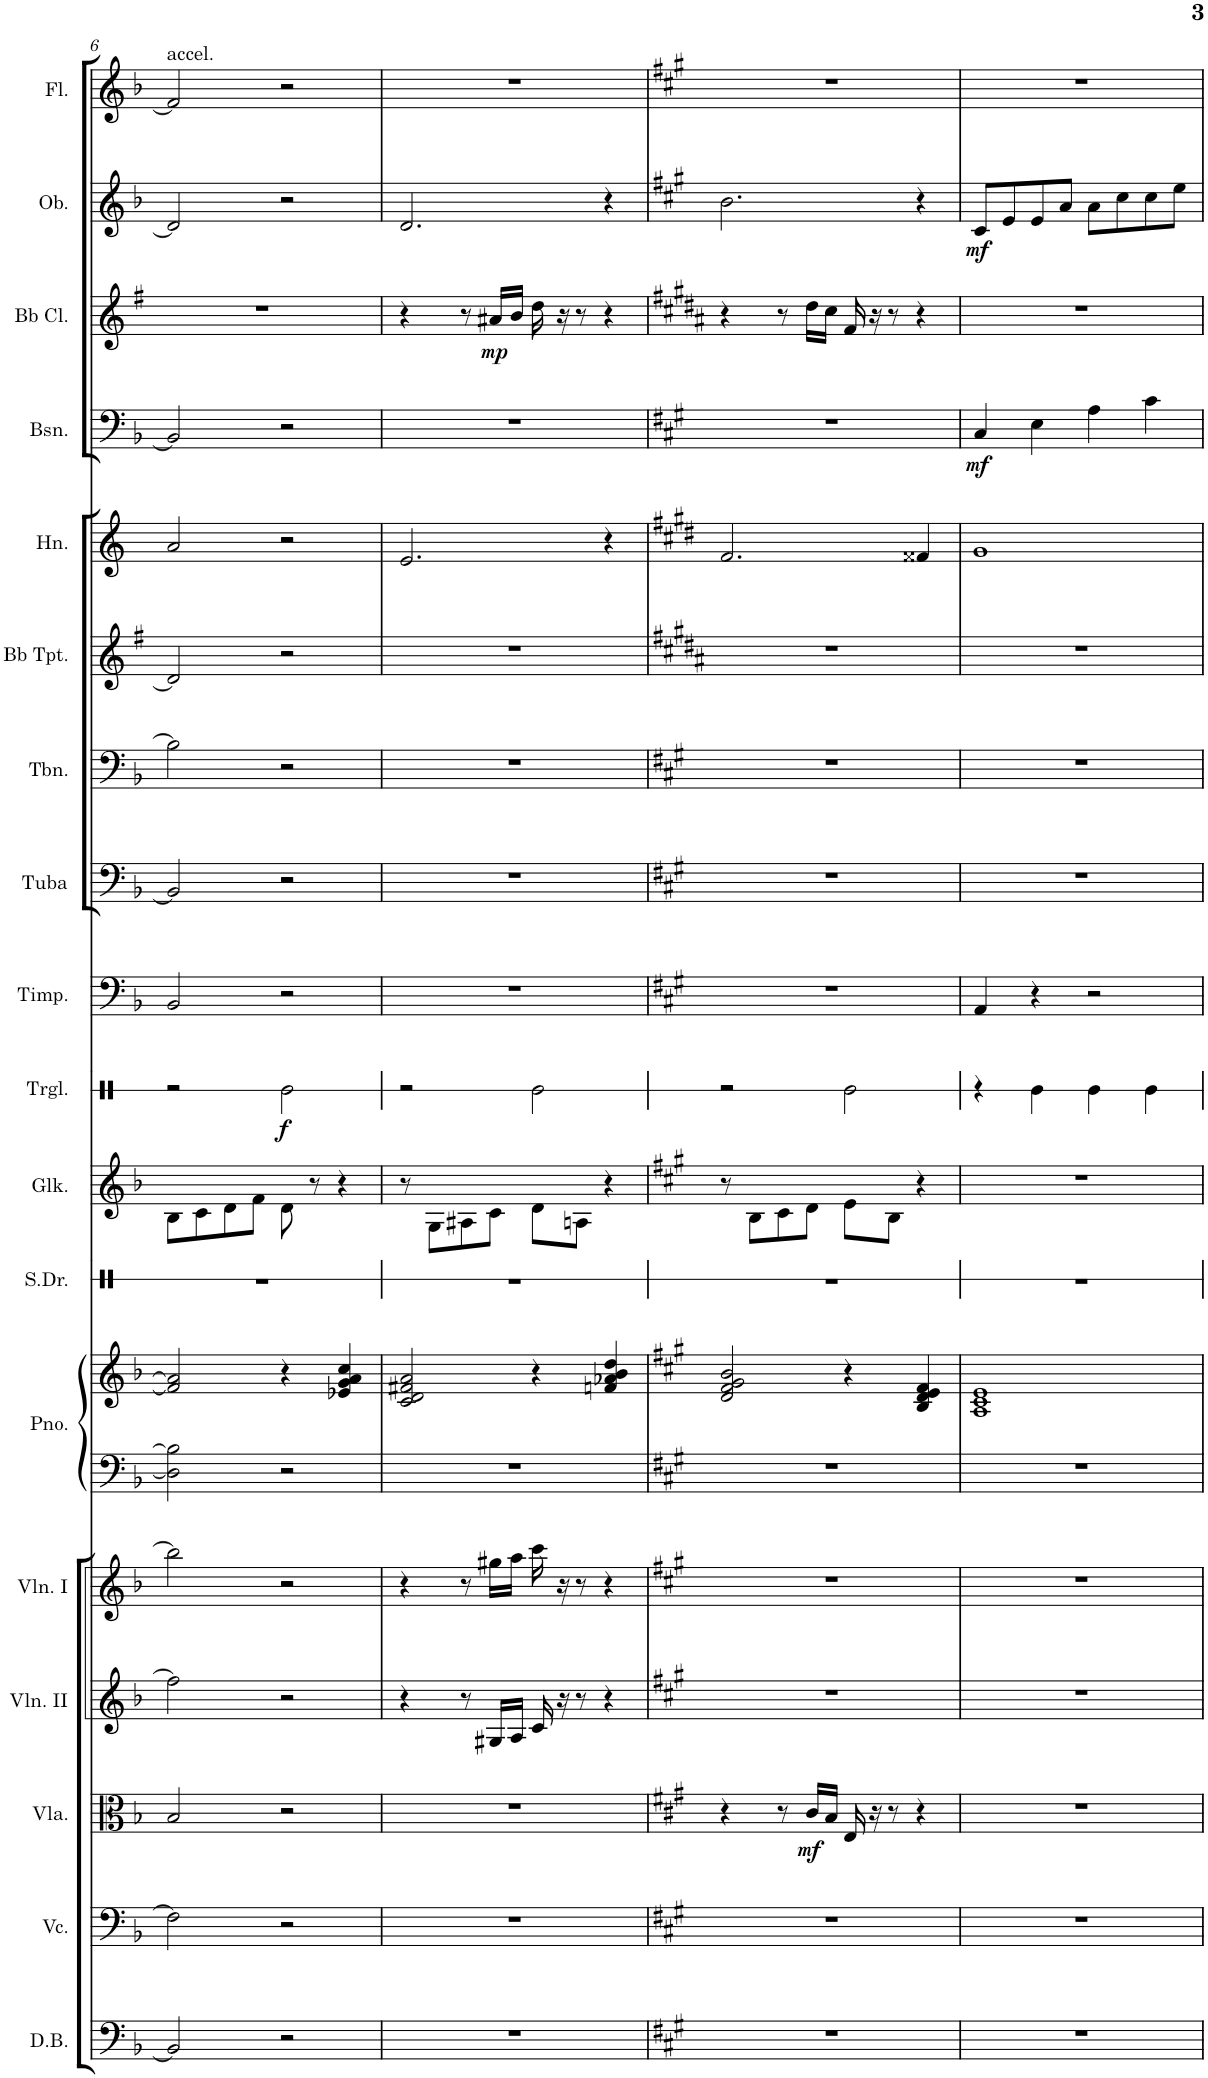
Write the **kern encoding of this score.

**kern	**kern	**kern	**dynam	**kern	**kern	**kern	**kern	**kern	**kern	**kern	**dynam	**kern	**kern	**kern	**kern	**kern	**kern	**dynam	**kern	**dynam	**kern	**dynam	**kern
*part18	*part17	*part16	*part16	*part15	*part14	*part13	*part13	*part12	*part11	*part10	*part10	*part9	*part8	*part7	*part6	*part5	*part4	*part4	*part3	*part3	*part2	*part2	*part1
*staff19	*staff18	*staff17	*staff17	*staff16	*staff15	*staff14	*staff13	*staff12	*staff11	*staff10	*staff10	*staff9	*staff8	*staff7	*staff6	*staff5	*staff4	*staff4	*staff3	*staff3	*staff2	*staff2	*staff1
*I"Double Bass	*I"Cello	*I"Viola	*	*I"Violin II	*I"Violin I	*I"Piano	*	*I"Snare Drum	*I"Glockenspiel	*I"Triangle	*	*I"Timpani	*I"Tuba	*I"Trombone	*I"Trumpet in Bb	*I"Horn in F	*I"Bassoon	*	*I"Clarinet in Bb	*	*I"Oboe	*	*I"Flute
*I'D.B.	*	*I'Vla.	*	*I'Vln. II	*I'Vln. I	*I'Pno.	*	*I'S.Dr.	*I'Glk.	*I'Trgl.	*	*I'Timp.	*I'Tuba	*I'Tbn.	*	*I'Hn.	*I'Bsn.	*	*	*	*I'Ob.	*	*I'Fl.
!!LO:PB:g=z
*clefF4	*clefF4	*clefC3	*	*clefG2	*clefG2	*clefF4	*clefG2	*clefX	*clefG2	*clefX	*	*clefF4	*clefF4	*clefF4	*clefG2	*clefG2	*clefF4	*	*clefG2	*	*clefG2	*	*clefG2
*Trd7c12	*	*	*	*	*	*	*	*	*Trd-14c-24	*	*	*	*	*	*Trd1c2	*Trd4c7	*	*	*Trd1c2	*	*	*	*
*k[b-]	*k[b-]	*k[b-]	*	*k[b-]	*k[b-]	*k[b-]	*k[b-]	*k[b-]	*k[b-]	*k[b-]	*	*k[b-]	*k[b-]	*k[b-]	*k[f#]	*k[]	*k[b-]	*	*k[f#]	*	*k[b-]	*	*k[b-]
*F:	*F:	*F:	*	*F:	*F:	*F:	*F:	*F:	*F:	*F:	*	*F:	*F:	*F:	*G:	*	*F:	*	*G:	*	*F:	*	*F:
*M4/4	*M4/4	*M4/4	*	*M4/4	*M4/4	*M4/4	*M4/4	*M4/4	*M4/4	*M4/4	*	*M4/4	*M4/4	*M4/4	*M4/4	*M4/4	*M4/4	*	*M4/4	*	*M4/4	*	*M4/4
=6	=6	=6	=6	=6	=6	=6	=6	=6	=6	=6	=6	=6	=6	=6	=6	=6	=6	=6	=6	=6	=6	=6	=6
!	!	!	!	!	!	!	!	!	!	!	!	!	!	!	!	!	!	!	!	!	!	!	!LO:TX:a:t=accel.
2BB-/]	2F\]	2B-/	.	2ff\]	2bb-\]	2D\] 2B-\]	2f/] 2a/]	1r	8B-\L	2r	.	2BB-/	2BB-/]	2B-\]	2d/]	2a/	2BB-/]	.	1r	.	2d/]	.	2f/]
.	.	.	.	.	.	.	.	.	8c\	.	.	.	.	.	.	.	.	.	.	.	.	.	.
.	.	.	.	.	.	.	.	.	8d\	.	.	.	.	.	.	.	.	.	.	.	.	.	.
.	.	.	.	.	.	.	.	.	8f\J	.	.	.	.	.	.	.	.	.	.	.	.	.	.
!	!	!	!	!	!	!	!	!	!	!	!LO:DY:b	!	!	!	!	!	!	!	!	!	!	!	!
2r	2r	2r	.	2r	2r	2r	4r	.	8d\	2Re\	f	2r	2r	2r	2r	2r	2r	.	.	.	2r	.	2r
.	.	.	.	.	.	.	.	.	8r	.	.	.	.	.	.	.	.	.	.	.	.	.	.
.	.	.	.	.	.	.	4e-X/ 4g/ 4a/ 4cc/	.	4r	.	.	.	.	.	.	.	.	.	.	.	.	.	.
=7	=7	=7	=7	=7	=7	=7	=7	=7	=7	=7	=7	=7	=7	=7	=7	=7	=7	=7	=7	=7	=7	=7	=7
1r	1r	1r	.	4r	4r	1r	2c/ 2d/ 2f#X/ 2a/	1r	8r	2r	.	1r	1r	1r	1r	2.e/	1r	.	4r	.	2.d/	.	1r
.	.	.	.	.	.	.	.	.	8G\L	.	.	.	.	.	.	.	.	.	.	.	.	.	.
.	.	.	.	8r	8r	.	.	.	8A#X\	.	.	.	.	.	.	.	.	.	8r	.	.	.	.
!	!	!	!	!	!	!	!	!	!	!	!	!	!	!	!	!	!	!	!	!LO:DY:b	!	!	!
.	.	.	.	16G#X/LL	16gg#X\LL	.	.	.	8c\J	.	.	.	.	.	.	.	.	.	16a#X/LL	mp	.	.	.
.	.	.	.	16A/JJ	16aa\JJ	.	.	.	.	.	.	.	.	.	.	.	.	.	16b/JJ	.	.	.	.
.	.	.	.	16c/	16ccc\	.	4r	.	8d\L	2Re\	.	.	.	.	.	.	.	.	16dd\	.	.	.	.
.	.	.	.	16r	16r	.	.	.	.	.	.	.	.	.	.	.	.	.	16r	.	.	.	.
.	.	.	.	8r	8r	.	.	.	8An\J	.	.	.	.	.	.	.	.	.	8r	.	.	.	.
.	.	.	.	4r	4r	.	4fn/ 4a-X/ 4b-/ 4dd/	.	4r	.	.	.	.	.	.	4r	.	.	4r	.	4r	.	.
=8	=8	=8	=8	=8	=8	=8	=8	=8	=8	=8	=8	=8	=8	=8	=8	=8	=8	=8	=8	=8	=8	=8	=8
*k[f#c#g#]	*k[f#c#g#]	*k[f#c#g#]	*	*k[f#c#g#]	*k[f#c#g#]	*k[f#c#g#]	*k[f#c#g#]	*k[f#c#g#]	*k[f#c#g#]	*k[f#c#g#]	*	*k[f#c#g#]	*k[f#c#g#]	*k[f#c#g#]	*k[f#c#g#d#a#]	*k[f#c#g#d#]	*k[f#c#g#]	*	*k[f#c#g#d#a#]	*	*k[f#c#g#]	*	*k[f#c#g#]
*A:	*A:	*A:	*	*A:	*A:	*A:	*A:	*A:	*A:	*A:	*	*A:	*A:	*A:	*B:	*E:	*A:	*	*B:	*	*A:	*	*A:
1r	1r	4r	.	1r	1r	1r	2d/ 2f#/ 2g#/ 2b/	1r	8r	2r	.	1r	1r	1r	1r	2.f#/	1r	.	4r	.	2.b\	.	1r
.	.	.	.	.	.	.	.	.	8B\L	.	.	.	.	.	.	.	.	.	.	.	.	.	.
.	.	8r	.	.	.	.	.	.	8c#\	.	.	.	.	.	.	.	.	.	8r	.	.	.	.
!	!	!	!LO:DY:b	!	!	!	!	!	!	!	!	!	!	!	!	!	!	!	!	!	!	!	!
.	.	16c#/LL	mf	.	.	.	.	.	8d\J	.	.	.	.	.	.	.	.	.	16dd#\LL	.	.	.	.
.	.	16B/JJ	.	.	.	.	.	.	.	.	.	.	.	.	.	.	.	.	16cc#\JJ	.	.	.	.
.	.	16E/	.	.	.	.	4r	.	8e\L	2Re\	.	.	.	.	.	.	.	.	16f#/	.	.	.	.
.	.	16r	.	.	.	.	.	.	.	.	.	.	.	.	.	.	.	.	16r	.	.	.	.
.	.	8r	.	.	.	.	.	.	8B\J	.	.	.	.	.	.	.	.	.	8r	.	.	.	.
.	.	4r	.	.	.	.	4B/ 4d/ 4e/ 4f#/	.	4r	.	.	.	.	.	.	4f##X/	.	.	4r	.	4r	.	.
=9	=9	=9	=9	=9	=9	=9	=9	=9	=9	=9	=9	=9	=9	=9	=9	=9	=9	=9	=9	=9	=9	=9	=9
!	!	!	!	!	!	!	!	!	!	!	!	!	!	!	!	!	!	!LO:DY:b	!	!	!	!LO:DY:b	!
1r	1r	1r	.	1r	1r	1r	1A 1c# 1e	1r	1r	4r	.	4AA/	1r	1r	1r	1g#	4C#/	mf	1r	.	8c#/L	mf	1r
.	.	.	.	.	.	.	.	.	.	.	.	.	.	.	.	.	.	.	.	.	8e/	.	.
.	.	.	.	.	.	.	.	.	.	4Re\	.	4r	.	.	.	.	4E\	.	.	.	8e/	.	.
.	.	.	.	.	.	.	.	.	.	.	.	.	.	.	.	.	.	.	.	.	8a/J	.	.
.	.	.	.	.	.	.	.	.	.	4Re\	.	2r	.	.	.	.	4A\	.	.	.	8a\L	.	.
.	.	.	.	.	.	.	.	.	.	.	.	.	.	.	.	.	.	.	.	.	8cc#\	.	.
.	.	.	.	.	.	.	.	.	.	4Re\	.	.	.	.	.	.	4c#\	.	.	.	8cc#\	.	.
.	.	.	.	.	.	.	.	.	.	.	.	.	.	.	.	.	.	.	.	.	8ee\J	.	.
=	=	=	=	=	=	=	=	=	=	=	=	=	=	=	=	=	=	=	=	=	=	=	=
*-	*-	*-	*-	*-	*-	*-	*-	*-	*-	*-	*-	*-	*-	*-	*-	*-	*-	*-	*-	*-	*-	*-	*-
